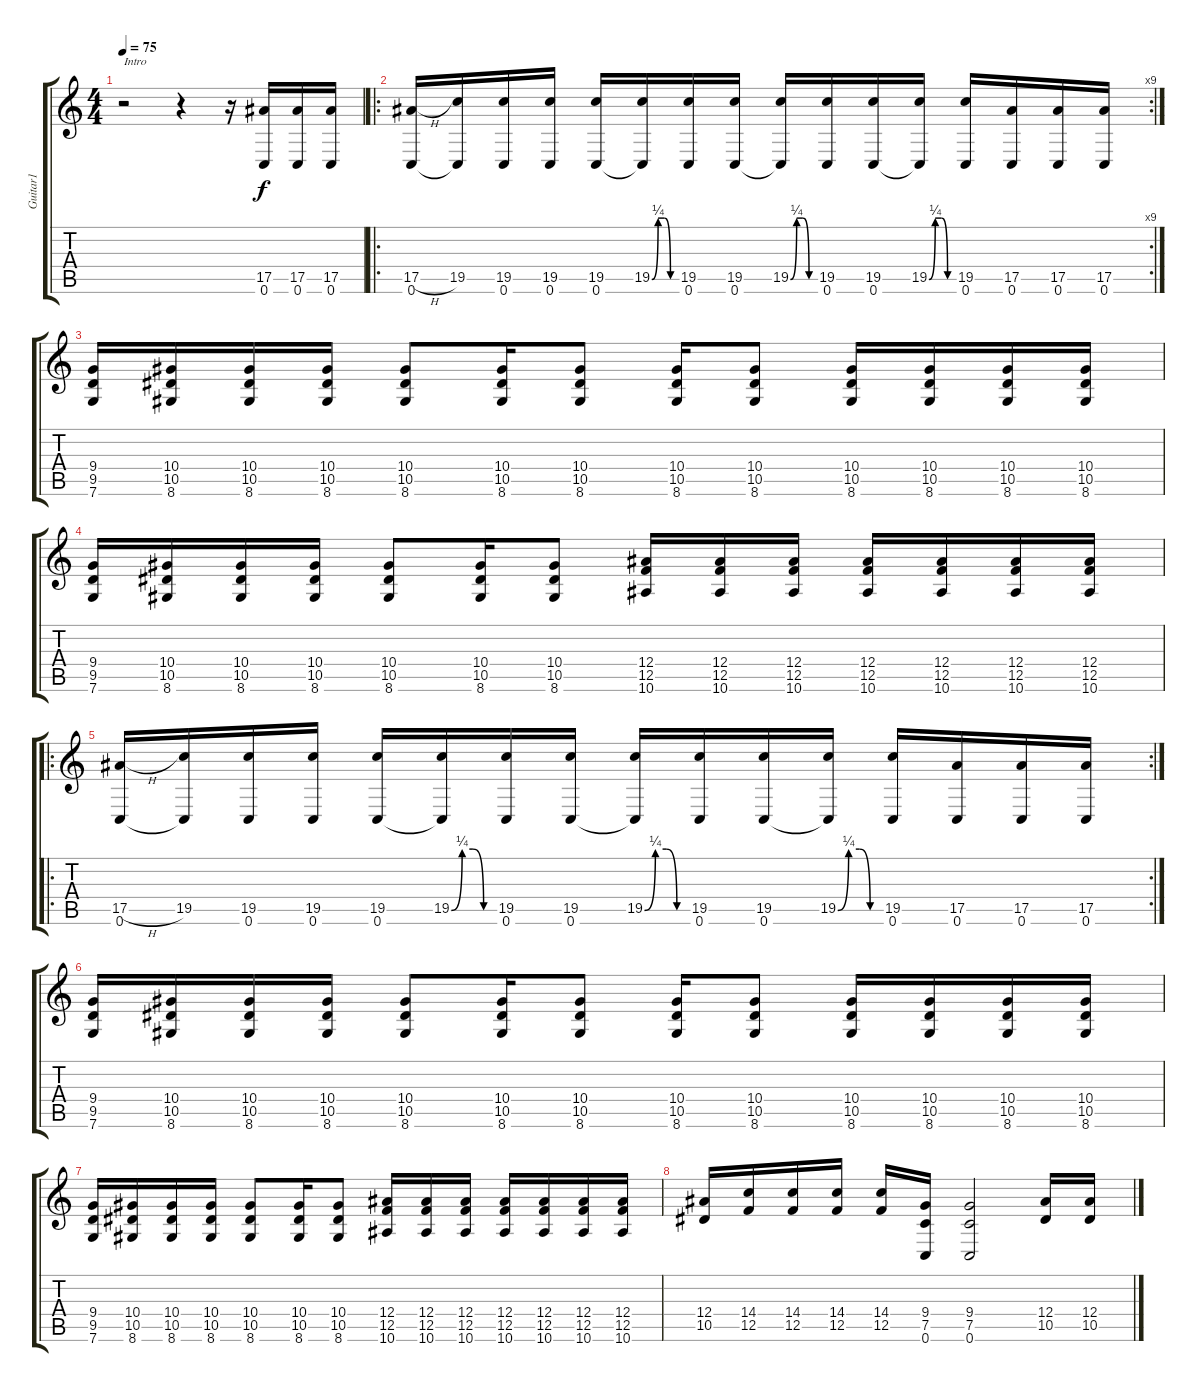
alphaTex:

\track ("Guitar1" "Guitar1") {instrument overdrivenguitar}
\staff {score tabs}
\tuning (C4 G3 Eb3 Bb2 F2 C2) {hide}
\ts (4 4)
\tempo 75
\clef g2
\ks c
r.2{txt "Intro" dy f instrument overdrivenguitar} r.4 r.16 (17.5 0.6).16 (17.5 0.6).16 (17.5 0.6).16 |
\ro
\rc 9
(17.5{h} 0.6).16 (19.5 0.6{t}).16 (19.5 0.6).16 (19.5 0.6).16 (19.5 0.6).16 (19.5{be (custom 0 0 15 1 30 1 45 0 60 0)} 0.6{t}).16 (19.5 0.6).16 (19.5 0.6).16 (19.5{be (custom 0 0 15 1 30 1 45 0 60 0)} 0.6{t}).16 (19.5 0.6).16 (19.5 0.6).16 (19.5{be (custom 0 0 15 1 30 1 45 0 60 0)} 0.6{t}).16 (19.5 0.6).16 (17.5 0.6).16 (17.5 0.6).16 (17.5 0.6).16 |
(9.4 9.5 7.6).16 (10.4 10.5 8.6).16 (10.4 10.5 8.6).16 (10.4 10.5 8.6).16 (10.4 10.5 8.6).8 (10.4 10.5 8.6).16 (10.4 10.5 8.6).8 (10.4 10.5 8.6).16 (10.4 10.5 8.6).8 (10.4 10.5 8.6).16 (10.4 10.5 8.6).16 (10.4 10.5 8.6).16 (10.4 10.5 8.6).16 |
(9.4 9.5 7.6).16 (10.4 10.5 8.6).16 (10.4 10.5 8.6).16 (10.4 10.5 8.6).16 (10.4 10.5 8.6).8 (10.4 10.5 8.6).16 (10.4 10.5 8.6).8 (12.4 12.5 10.6).16 (12.4 12.5 10.6).16 (12.4 12.5 10.6).16 (12.4 12.5 10.6).16 (12.4 12.5 10.6).16 (12.4 12.5 10.6).16 (12.4 12.5 10.6).16 |
\ro
\rc 2
(17.5{h} 0.6).16 (19.5 0.6{t}).16 (19.5 0.6).16 (19.5 0.6).16 (19.5 0.6).16 (19.5{be (custom 0 0 15 1 30 1 45 0 60 0)} 0.6{t}).16 (19.5 0.6).16 (19.5 0.6).16 (19.5{be (custom 0 0 15 1 30 1 45 0 60 0)} 0.6{t}).16 (19.5 0.6).16 (19.5 0.6).16 (19.5{be (custom 0 0 15 1 30 1 45 0 60 0)} 0.6{t}).16 (19.5 0.6).16 (17.5 0.6).16 (17.5 0.6).16 (17.5 0.6).16 |
(9.4 9.5 7.6).16 (10.4 10.5 8.6).16 (10.4 10.5 8.6).16 (10.4 10.5 8.6).16 (10.4 10.5 8.6).8 (10.4 10.5 8.6).16 (10.4 10.5 8.6).8 (10.4 10.5 8.6).16 (10.4 10.5 8.6).8 (10.4 10.5 8.6).16 (10.4 10.5 8.6).16 (10.4 10.5 8.6).16 (10.4 10.5 8.6).16 |
(9.4 9.5 7.6).16 (10.4 10.5 8.6).16 (10.4 10.5 8.6).16 (10.4 10.5 8.6).16 (10.4 10.5 8.6).8 (10.4 10.5 8.6).16 (10.4 10.5 8.6).8 (12.4 12.5 10.6).16 (12.4 12.5 10.6).16 (12.4 12.5 10.6).16 (12.4 12.5 10.6).16 (12.4 12.5 10.6).16 (12.4 12.5 10.6).16 (12.4 12.5 10.6).16 |
(12.4 10.5).16 (14.4 12.5).16 (14.4 12.5).16 (14.4 12.5).16 (14.4 12.5).16 (9.4 7.5 0.6).16 (9.4 7.5 0.6).2 (12.4 10.5).16 (12.4 10.5).16
